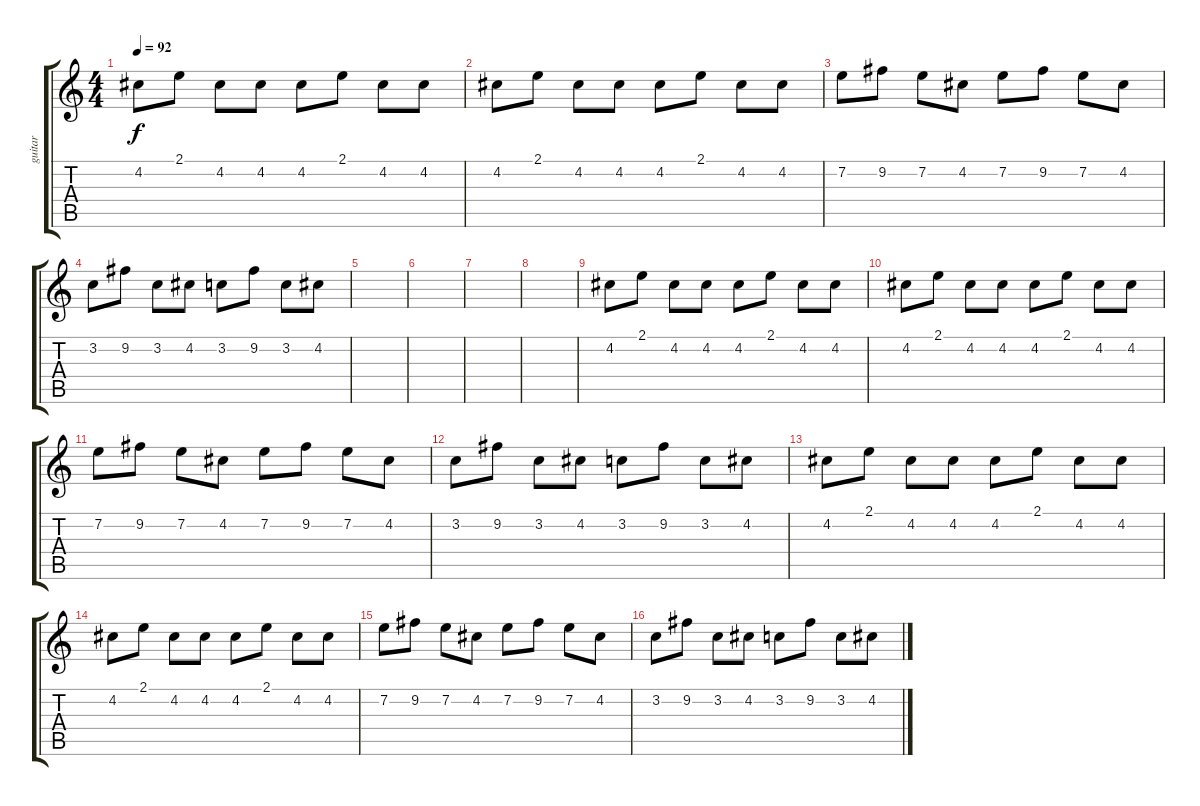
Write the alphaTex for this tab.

\track ("guitar" "guitar") {instrument acousticguitarsteel}
\staff {score tabs}
\tuning (D4 A3 F3 C3 G2 C2) {hide}
\ts (4 4)
\tempo 92
\clef g2
\ks c
4.2.8{dy f} 2.1.8 4.2.8 4.2.8 4.2.8 2.1.8 4.2.8 4.2.8 |
4.2.8 2.1.8 4.2.8 4.2.8 4.2.8 2.1.8 4.2.8 4.2.8 |
7.2.8 9.2.8 7.2.8 4.2.8 7.2.8 9.2.8 7.2.8 4.2.8 |
3.2.8 9.2.8 3.2.8 4.2.8 3.2.8 9.2.8 3.2.8 4.2.8 |
|
|
|
|
4.2.8{volume 8} 2.1.8 4.2.8 4.2.8 4.2.8 2.1.8 4.2.8 4.2.8 |
4.2.8 2.1.8 4.2.8 4.2.8 4.2.8 2.1.8 4.2.8 4.2.8 |
7.2.8 9.2.8 7.2.8 4.2.8 7.2.8 9.2.8 7.2.8 4.2.8 |
3.2.8 9.2.8 3.2.8 4.2.8 3.2.8 9.2.8 3.2.8 4.2.8 |
4.2.8 2.1.8 4.2.8 4.2.8 4.2.8 2.1.8 4.2.8 4.2.8 |
4.2.8 2.1.8 4.2.8 4.2.8 4.2.8 2.1.8 4.2.8 4.2.8 |
7.2.8 9.2.8 7.2.8 4.2.8 7.2.8 9.2.8 7.2.8 4.2.8 |
3.2.8 9.2.8 3.2.8 4.2.8 3.2.8 9.2.8 3.2.8 4.2.8
